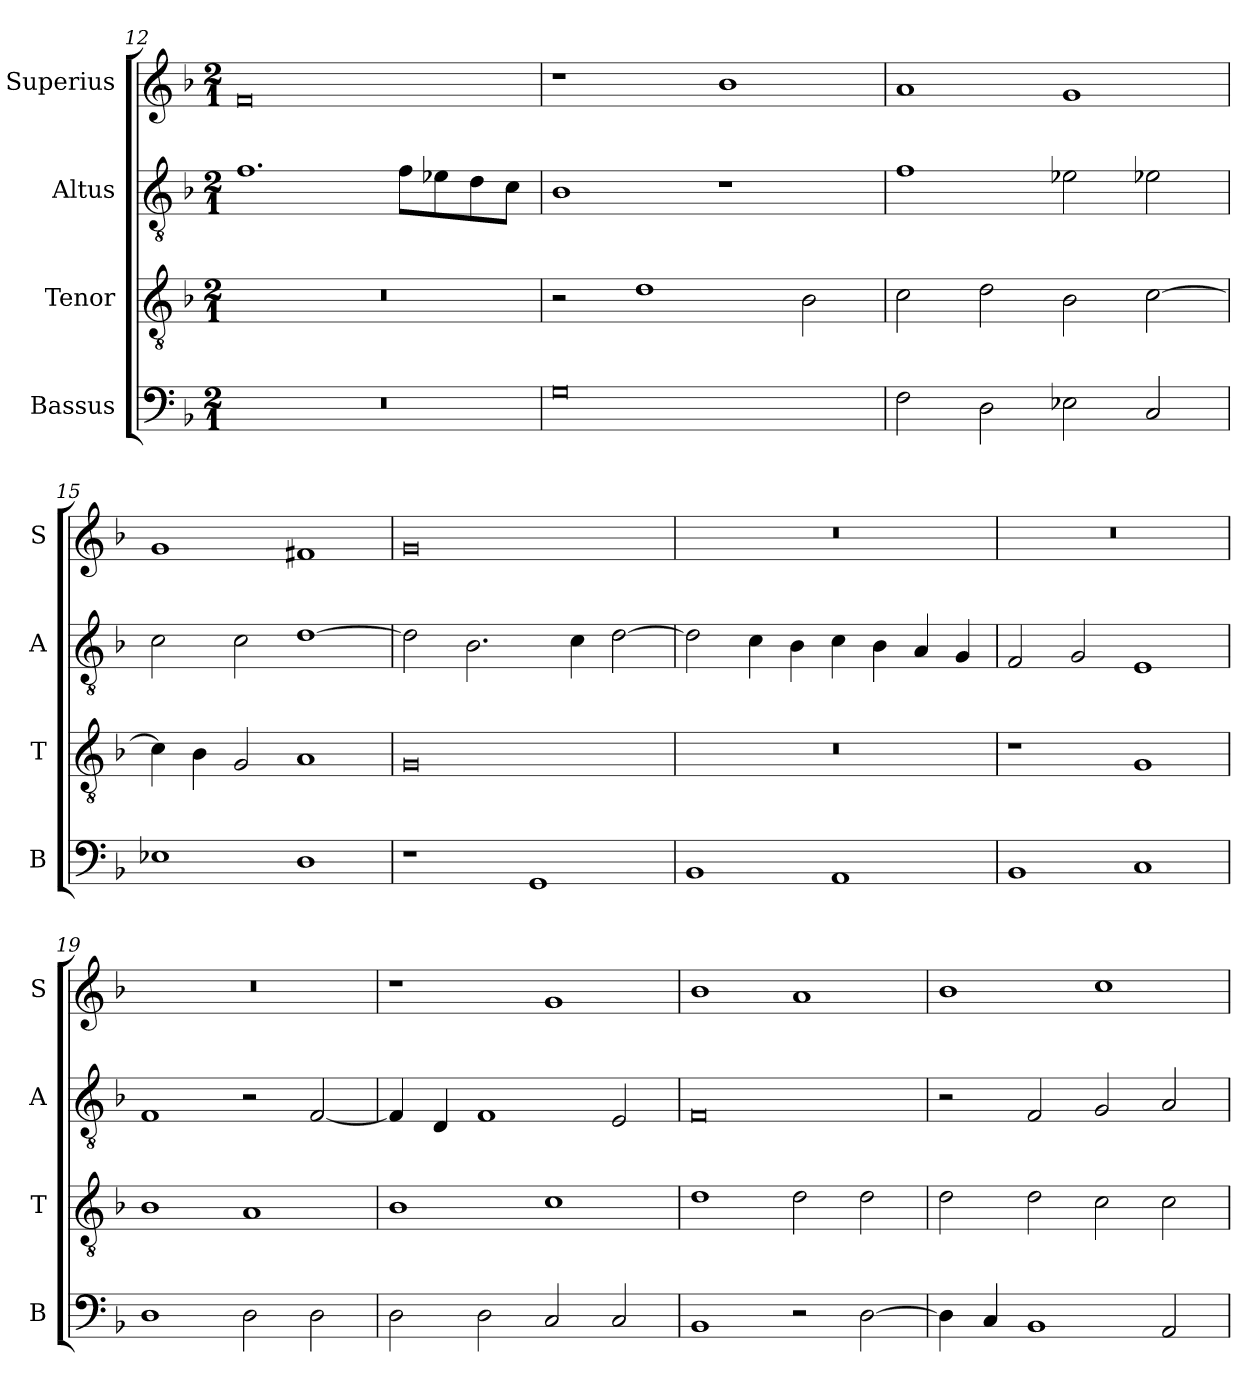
**kern	**kern	**kern	**kern
*part4	*part3	*part2	*part1
*staff4	*staff3	*staff2	*staff1
*I"Bassus	*I"Tenor	*I"Altus	*I"Superius
*I'B	*I'T	*I'A	*I'S
*clefF4	*clefGv2	*clefGv2	*clefG2
*k[b-]	*k[b-]	*k[b-]	*k[b-]
*M2/1	*M2/1	*M2/1	*M2/1
=12	=12	=12	=12
0r	0r	1.f	0f
.	.	8f\L	.
.	.	8e-X\	.
.	.	8d\	.
.	.	8c\J	.
=13	=13	=13	=13
0G	2r	1B-	1r
.	1d	.	.
.	.	1r	1b-
.	2B-\	.	.
=14	=14	=14	=14
2F\	2c\	1f	1a
2D\	2d\	.	.
2E-X\	2B-\	2e-X\	1g
2C/	[2c\	2e-X\	.
=15	=15	=15	=15
1E-X	4c\]	2c\	1g
.	4B-\	.	.
.	2G/	2c\	.
1D	1A	[1d	1f#X
=16	=16	=16	=16
1r	0G	2d\]	0g
.	.	2.B-\	.
1GG	.	.	.
.	.	4c\	.
.	.	[2d\	.
=17	=17	=17	=17
1BB-	0r	2d\]	0r
.	.	4c\	.
.	.	4B-\	.
1AA	.	4c\	.
.	.	4B-\	.
.	.	4A/	.
.	.	4G/	.
=18	=18	=18	=18
1BB-	1r	2F/	0r
.	.	2G/	.
1C	1G	1E	.
=19	=19	=19	=19
1D	1B-	1F	0r
2D\	1A	2r	.
2D\	.	[2F/	.
=20	=20	=20	=20
2D\	1B-	4F/]	1r
.	.	4D/	.
2D\	.	1F	.
2C/	1c	.	1g
2C/	.	2E/	.
=21	=21	=21	=21
1BB-	1d	0F	1b-
2r	2d\	.	1a
[2D\	2d\	.	.
=22	=22	=22	=22
4D\]	2d\	2r	1b-
4C/	.	.	.
1BB-	2d\	2F/	.
.	2c\	2G/	1cc
2AA/	2c\	2A/	.
=	=	=	=
*-	*-	*-	*-
